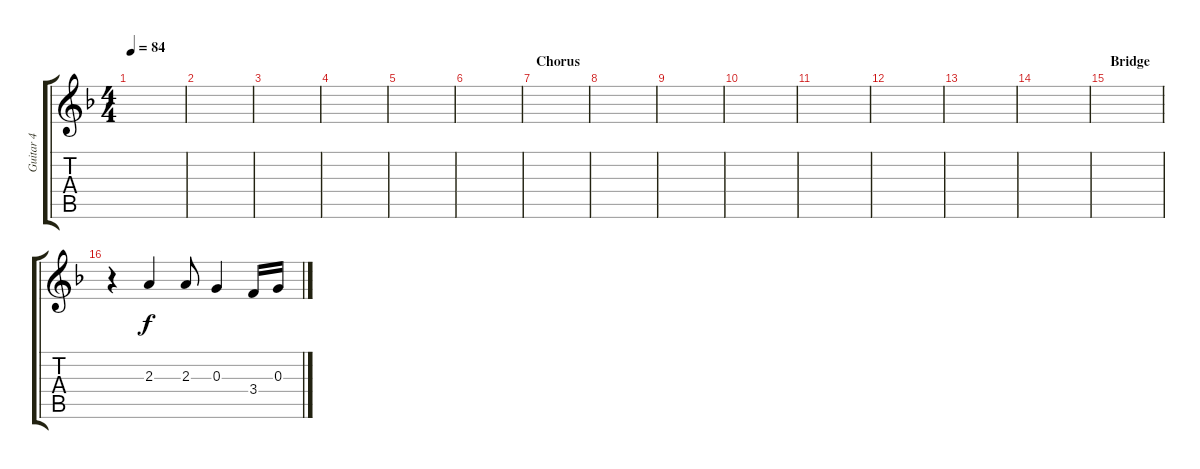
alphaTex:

\track ("Guitar 4" "Guitar 4") {instrument distortionguitar}
\staff {score tabs}
\tuning (E4 B3 G3 D3 A2 E2) {hide}
\ts (4 4)
\tempo 84
\clef g2
\ks f
|
|
|
|
|
|
\section ("" "Chorus")
|
|
|
|
|
|
|
|
\section ("" "Bridge")
|
r.4 2.3.4 2.3.8 0.3.4 3.4.16 0.3.16
